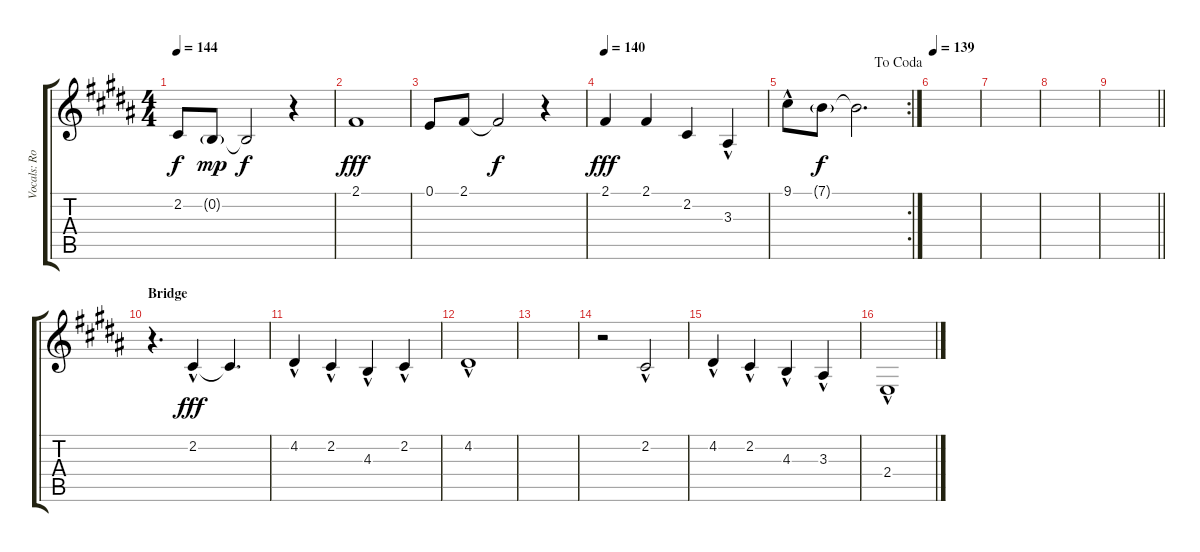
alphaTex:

\track ("Vocals: Rob" "Vocals: Ro") {instrument lead2sawtooth}
\staff {score tabs}
\tuning (E4 B3 G3 D3 A2 E2) {hide}
\ts (4 4)
\tempo 144
\clef g2
\ks b
2.2{t}.8{dy f} 0.2{g}.8{dy mp} 0.2{t}.2{dy f} r.4 |
2.1.1{dy fff} |
0.1.8 2.1.8 2.1{t}.2{dy f} r.4 |
\tempo 140
2.1.4{dy fff} 2.1.4 2.2.4 3.3{hac}.4 |
\rc 2
\jump dacoda
9.1{hac}.8 7.1{g}.8{dy f} 7.1{t}.2{d} |
\tempo 139
|
|
|
\barLineRight lightlight
|
\section ("" "Bridge")
r.4{d} 2.2{hac}.4{dy fff} 2.2{t}.4{d} |
4.2{hac}.4 2.2{hac}.4 4.3{hac}.4 2.2{hac}.4 |
4.2{hac}.1 |
|
r.2 2.2{hac}.2 |
4.2{hac}.4 2.2{hac}.4 4.3{hac}.4 3.3{hac}.4 |
2.4{hac}.1
